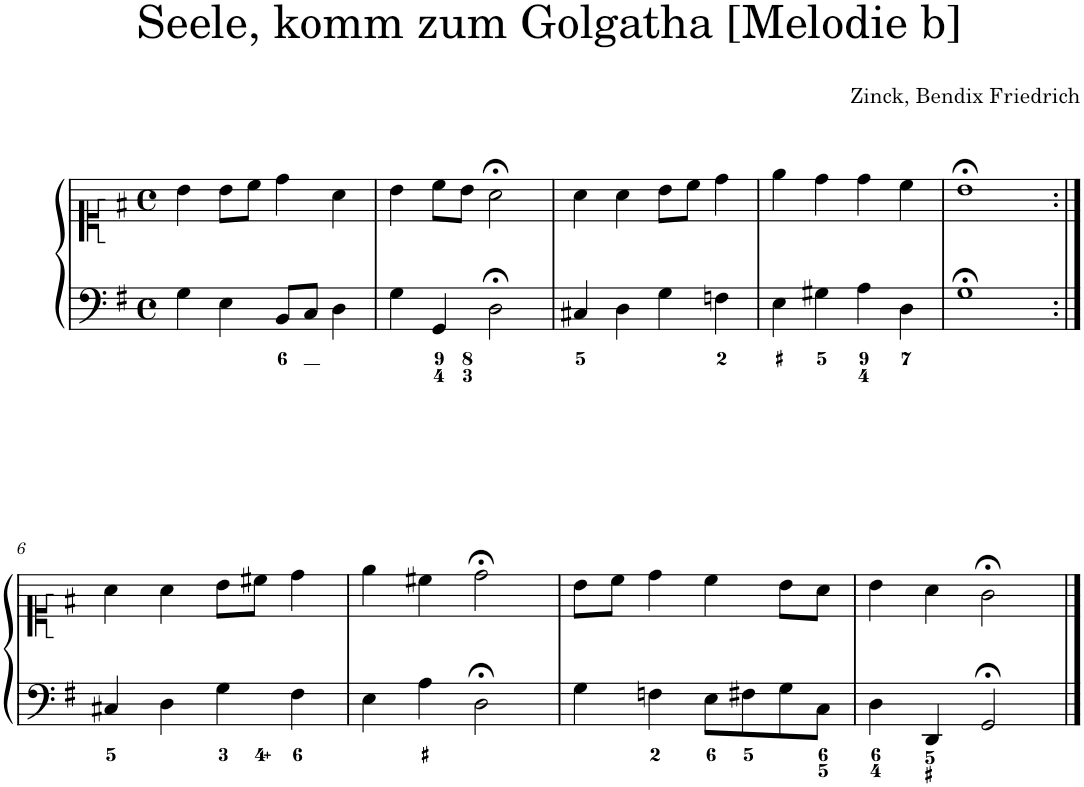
**kern	**kern
*part1	*part1
*staff2	*staff1
*I"Piano	*
*I'Pno.	*
*clefF4	*clefC1
*k[f#]	*k[f#]
*M4/4	*M4/4
*met(c)	*met(c)
=1	=1
4G\	4b\
4E\	8b\L
.	8cc\J
8BB/L	4dd\
8C/J	.
4D\	4a\
=2	=2
4G\	4b\
4GG/	8cc\L
.	8b\J
2D;<\	2a;<\
=3	=3
4C#X/	4a\
4D\	4a\
4G\	8b\L
.	8cc\J
4Fn\	4dd\
=4	=4
4E\	4ee\
4G#X\	4dd\
4A\	4dd\
4D\	4cc\
=5	=5
1G;<	1b;<
!!LO:LB:g=z
=6:|!	=6:|!
4C#X/	4a\
4D\	4a\
4G\	8b\L
.	8cc#X\J
4F#\	4dd\
=7	=7
4E\	4ee\
4A\	4cc#X\
2D;<\	2dd;<\
=8	=8
4G\	8b\L
.	8cc\J
4Fn\	4dd\
8E\L	4cc\
8F#X\	.
8G\	8b\L
8C\J	8a\J
=9	=9
4D\	4b\
4DD/	4a\
2GG;</	2g;<\
==	==
*-	*-
